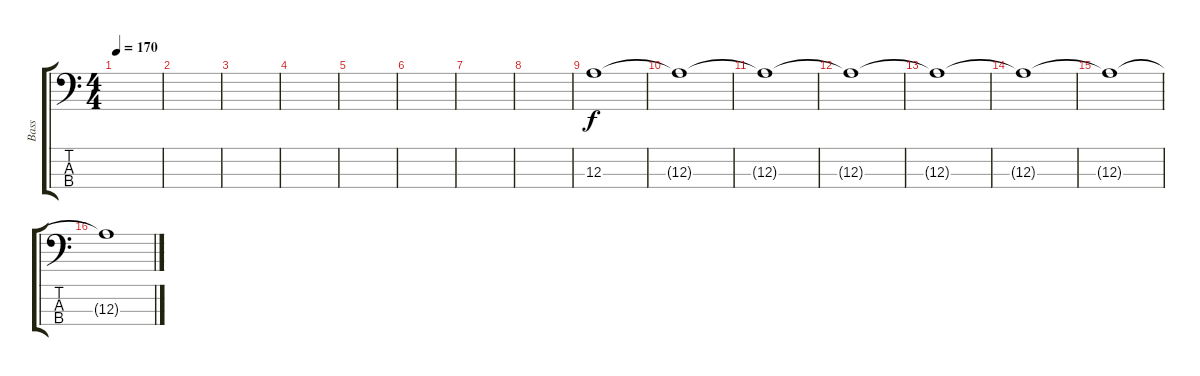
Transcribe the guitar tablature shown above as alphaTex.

\track ("Bass" "Bass") {instrument electricbassfinger}
\staff {score tabs}
\tuning (G2 D2 A1 E1) {hide}
\ts (4 4)
\tempo 170
\clef f4
\ks c
|
|
|
|
|
|
|
|
12.3.1 |
12.3{t}.1 |
12.3{t}.1 |
12.3{t}.1 |
12.3{t}.1 |
12.3{t}.1 |
12.3{t}.1 |
12.3{t}.1
